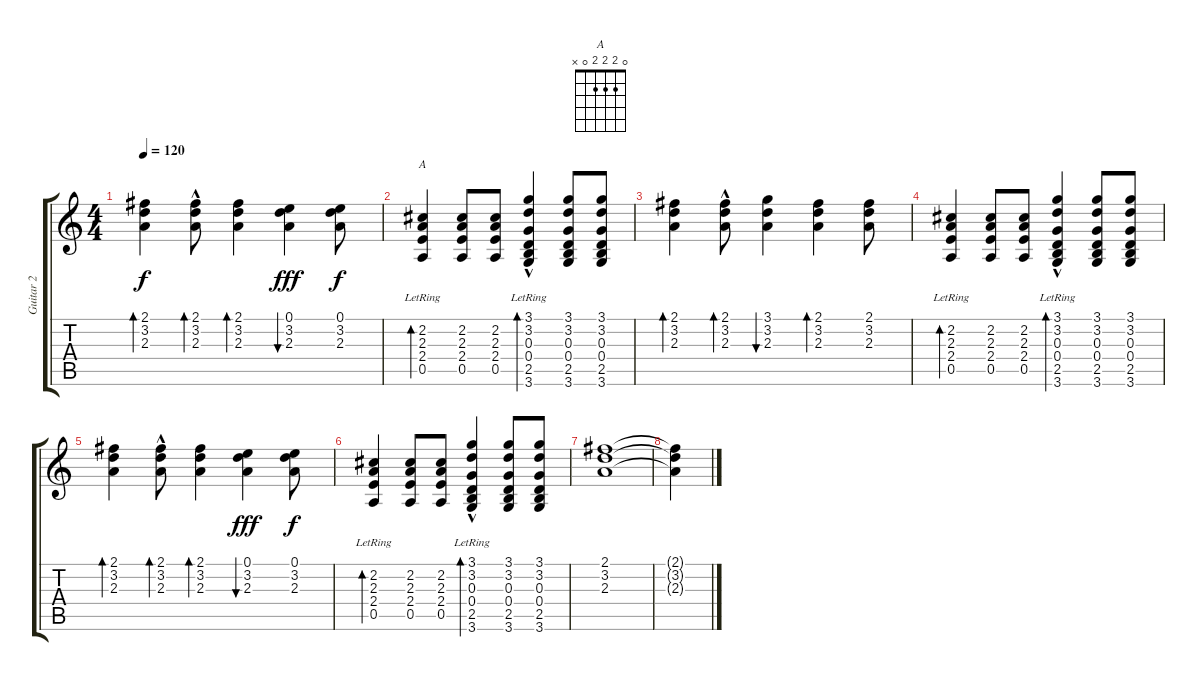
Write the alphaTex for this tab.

\track ("Guitar 2" "Guitar 2") {instrument acousticguitarsteel}
\staff {score tabs}
\tuning (E4 B3 G3 D3 A2 E2) {hide}
\chord ("A" 0 2 2 2 0 x)
\ts (4 4)
\tempo 120
\clef g2
\ks c
(2.1 3.2 2.3).4{bd 60 dy f} (2.1 3.2{hac} 2.3).8{bd 30} (2.1 3.2 2.3).4{bd 30} (0.1 3.2 2.3).4{bu 30 dy fff} (0.1 3.2 2.3).8{dy f} |
(2.2{lr} 2.3{lr} 2.4{lr} 0.5{lr}).4{bd 30 ch "A"} (2.2 2.3 2.4 0.5).8 (2.2 2.3 2.4 0.5).8 (3.1{lr} 3.2{lr} 0.3{lr} 0.4{hac lr} 2.5{lr} 3.6{lr}).4{bd 30} (3.1 3.2 0.3 0.4 2.5 3.6).8 (3.1 3.2 0.3 0.4 2.5 3.6).8 |
(2.1 3.2 2.3).4{bd 60} (2.1 3.2{hac} 2.3).8{bd 30} (3.1 3.2 2.3).4{bu 30} (2.1 3.2 2.3).4{bd 60} (2.1 3.2 2.3).8 |
(2.2{lr} 2.3{lr} 2.4{lr} 0.5{lr}).4{bd 30} (2.2 2.3 2.4 0.5).8 (2.2 2.3 2.4 0.5).8 (3.1{lr} 3.2{lr} 0.3{lr} 0.4{hac lr} 2.5{lr} 3.6{lr}).4{bd 30} (3.1 3.2 0.3 0.4 2.5 3.6).8 (3.1 3.2 0.3 0.4 2.5 3.6).8 |
(2.1 3.2 2.3).4{bd 60} (2.1 3.2{hac} 2.3).8{bd 30} (2.1 3.2 2.3).4{bd 30} (0.1 3.2 2.3).4{bu 30 dy fff} (0.1 3.2 2.3).8{dy f} |
(2.2{lr} 2.3{lr} 2.4{lr} 0.5{lr}).4{bd 30} (2.2 2.3 2.4 0.5).8 (2.2 2.3 2.4 0.5).8 (3.1{lr} 3.2{lr} 0.3{lr} 0.4{hac lr} 2.5{lr} 3.6{lr}).4{bd 30} (3.1 3.2 0.3 0.4 2.5 3.6).8 (3.1 3.2 0.3 0.4 2.5 3.6).8 |
(2.1 3.2 2.3).1 |
(2.1{t} 3.2{t} 2.3{t}).4
